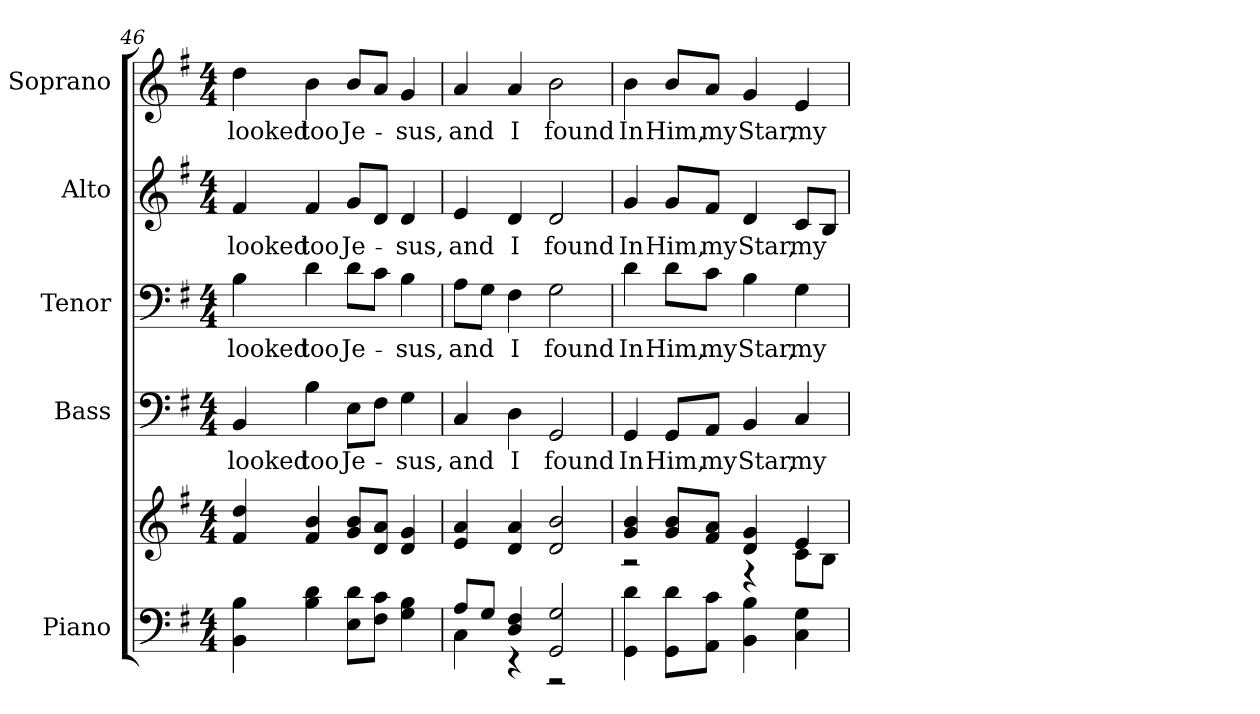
**kern	**kern	**kern	**text	**kern	**text	**kern	**text	**kern	**text
*part5	*part5	*part4	*part4	*part3	*part3	*part2	*part2	*part1	*part1
*staff6	*staff5	*staff4	*staff4	*staff3	*staff3	*staff2	*staff2	*staff1	*staff1
*I"Piano	*	*I"Bass	*	*I"Tenor	*	*I"Alto	*	*I"Soprano	*
*I'Pno.	*	*I'B.	*	*I'T.	*	*I'A.	*	*I'S.	*
*clefF4	*clefG2	*clefF4	*	*clefF4	*	*clefG2	*	*clefG2	*
*k[f#]	*k[f#]	*k[f#]	*	*k[f#]	*	*k[f#]	*	*k[f#]	*
*G:	*G:	*G:	*	*G:	*	*G:	*	*G:	*
*M4/4	*M4/4	*M4/4	*	*M4/4	*	*M4/4	*	*M4/4	*
=46	=46	=46	=46	=46	=46	=46	=46	=46	=46
!	!	!	!LO:LY:b:color=#000000	!	!	!	!	!	!
!	!	!	!	!	!LO:LY:b:color=#000000	!	!	!	!
!	!	!	!	!	!	!	!LO:LY:b:color=#000000	!	!
!	!	!	!	!	!	!	!	!	!LO:LY:b:color=#000000
4BBi\ 4Bi	4f#i/ 4ddi	4BBi/	looked	4Bi\	looked	4f#i/	looked	4ddi\	looked
!	!	!	!LO:LY:b:color=#000000	!	!	!	!	!	!
!	!	!	!	!	!LO:LY:b:color=#000000	!	!	!	!
!	!	!	!	!	!	!	!LO:LY:b:color=#000000	!	!
!	!	!	!	!	!	!	!	!	!LO:LY:b:color=#000000
4Bi\ 4di	4f#i/ 4bi	4Bi\	too	4di\	too	4f#i/	too	4bi\	too
!	!	!	!LO:LY:b:color=#000000	!	!	!	!	!	!
!	!	!	!	!	!LO:LY:b:color=#000000	!	!	!	!
!	!	!	!	!	!	!	!LO:LY:b:color=#000000	!	!
!	!	!	!	!	!	!	!	!	!LO:LY:b:color=#000000
8Ei\ 8diL	8gi/ 8biL	8Ei\L	Je-	8di\L	Je-	8gi/L	Je-	8bi/L	Je-
8F#i\ 8ciJ	8di/ 8aiJ	8F#i\J	.	8ci\J	.	8di/J	.	8ai/J	.
!	!	!	!LO:LY:b:color=#000000	!	!	!	!	!	!
!	!	!	!	!	!LO:LY:b:color=#000000	!	!	!	!
!	!	!	!	!	!	!	!LO:LY:b:color=#000000	!	!
!	!	!	!	!	!	!	!	!	!LO:LY:b:color=#000000
4Gi\ 4Bi	4di/ 4gi	4Gi\	-sus,	4Bi\	-sus,	4di/	-sus,	4gi/	-sus,
!!LO:PB:g=z
=47	=47	=47	=47	=47	=47	=47	=47	=47	=47
*^	*	*	*	*	*	*	*	*	*
!	!	!	!	!LO:LY:b:color=#000000	!	!	!	!	!	!
!	!	!	!	!	!	!LO:LY:b:color=#000000	!	!	!	!
!	!	!	!	!	!	!	!	!LO:LY:b:color=#000000	!	!
!	!	!	!	!	!	!	!	!	!	!LO:LY:b:color=#000000
8Ai/L	4Ci\	4ei/ 4ai	4Ci/	and	8Ai\L	and	4ei/	and	4ai/	and
8Gi/J	.	.	.	.	8Gi\J	.	.	.	.	.
!	!	!	!	!LO:LY:b:color=#000000	!	!	!	!	!	!
!	!	!	!	!	!	!LO:LY:b:color=#000000	!	!	!	!
!	!	!	!	!	!	!	!	!LO:LY:b:color=#000000	!	!
!	!	!	!	!	!	!	!	!	!	!LO:LY:b:color=#000000
4Di/ 4F#i	4r	4di/ 4ai	4Di\	I	4F#i\	I	4di/	I	4ai/	I
!	!	!	!	!LO:LY:b:color=#000000	!	!	!	!	!	!
!	!	!	!	!	!	!LO:LY:b:color=#000000	!	!	!	!
!	!	!	!	!	!	!	!	!LO:LY:b:color=#000000	!	!
!	!	!	!	!	!	!	!	!	!	!LO:LY:b:color=#000000
2GGi/ 2Gi	2r	2di/ 2bi	2GGi/	found	2Gi\	found	2di/	found	2bi\	found
*v	*v	*	*	*	*	*	*	*	*	*
=48	=48	=48	=48	=48	=48	=48	=48	=48	=48
*	*^	*	*	*	*	*	*	*	*
*^	*	*	*	*	*	*	*	*	*	*
!	!	!	!	!	!LO:LY:b:color=#000000	!	!	!	!	!	!
*v	*v	*	*	*	*	*	*	*	*	*	*
*^	*	*	*	*	*	*	*	*	*	*
!	!	!	!	!	!	!	!LO:LY:b:color=#000000	!	!	!	!
*v	*v	*	*	*	*	*	*	*	*	*	*
*^	*	*	*	*	*	*	*	*	*	*
!	!	!	!	!	!	!	!	!	!LO:LY:b:color=#000000	!	!
*v	*v	*	*	*	*	*	*	*	*	*	*
*^	*	*	*	*	*	*	*	*	*	*
!	!	!	!	!	!	!	!	!	!	!	!LO:LY:b:color=#000000
*v	*v	*	*	*	*	*	*	*	*	*	*
4GGi\ 4di	4gi/ 4bi	2r	4GGi/	In	4di\	In	4gi/	In	4bi\	In
!	!	!	!	!LO:LY:b:color=#000000	!	!	!	!	!	!
!	!	!	!	!	!	!LO:LY:b:color=#000000	!	!	!	!
!	!	!	!	!	!	!	!	!LO:LY:b:color=#000000	!	!
!	!	!	!	!	!	!	!	!	!	!LO:LY:b:color=#000000
8GGi\ 8diL	8gi/ 8biL	.	8GGi/L	Him,	8di\L	Him,	8gi/L	Him,	8bi/L	Him,
!	!	!	!	!LO:LY:b:color=#000000	!	!	!	!	!	!
!	!	!	!	!	!	!LO:LY:b:color=#000000	!	!	!	!
!	!	!	!	!	!	!	!	!LO:LY:b:color=#000000	!	!
!	!	!	!	!	!	!	!	!	!	!LO:LY:b:color=#000000
8AAi\ 8ciJ	8f#i/ 8aiJ	.	8AAi/J	my	8ci\J	my	8f#i/J	my	8ai/J	my
!	!	!	!	!LO:LY:b:color=#000000	!	!	!	!	!	!
!	!	!	!	!	!	!LO:LY:b:color=#000000	!	!	!	!
!	!	!	!	!	!	!	!	!LO:LY:b:color=#000000	!	!
!	!	!	!	!	!	!	!	!	!	!LO:LY:b:color=#000000
4BBi\ 4Bi	4di/ 4gi	4r	4BBi/	Star,	4Bi\	Star,	4di/	Star,	4gi/	Star,
!	!	!	!	!LO:LY:b:color=#000000	!	!	!	!	!	!
!	!	!	!	!	!	!LO:LY:b:color=#000000	!	!	!	!
!	!	!	!	!	!	!	!	!LO:LY:b:color=#000000	!	!
!	!	!	!	!	!	!	!	!	!	!LO:LY:b:color=#000000
4Ci\ 4Gi	4ei/	8ci\L	4Ci/	my	4Gi\	my	8ci/L	my	4ei/	my
.	.	8Bi\J	.	.	.	.	8Bi/J	.	.	.
*	*v	*v	*	*	*	*	*	*	*	*
=	=	=	=	=	=	=	=	=	=
*-	*-	*-	*-	*-	*-	*-	*-	*-	*-
